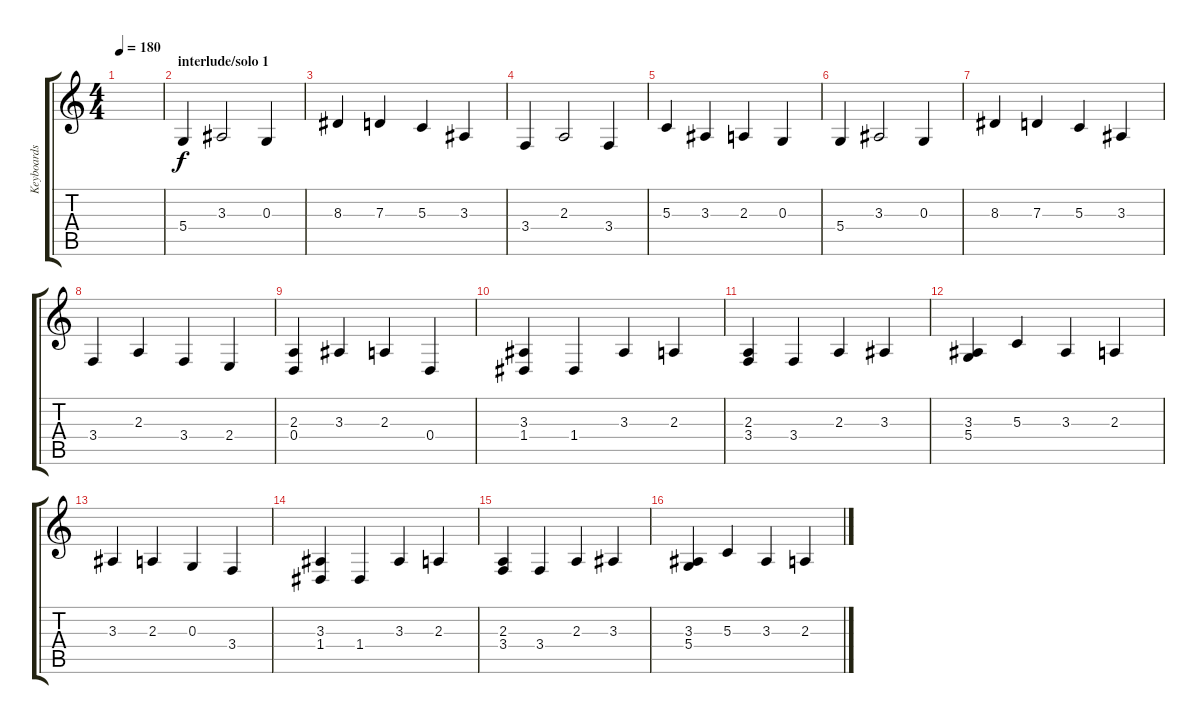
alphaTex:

\track ("Keyboards" "Keyboards") {instrument acousticgrandpiano}
\staff {score tabs}
\tuning (E4 B3 G3 D3 A2 E2) {hide}
\ts (4 4)
\tempo 180
\clef g2
\ks c
|
\section ("" "interlude/solo 1")
5.4.4 3.3.2 0.3.4 |
8.3.4 7.3.4 5.3.4 3.3.4 |
3.4.4 2.3.2 3.4.4 |
5.3.4 3.3.4 2.3.4 0.3.4 |
5.4.4 3.3.2 0.3.4 |
8.3.4 7.3.4 5.3.4 3.3.4 |
3.4.4 2.3.4 3.4.4 2.4.4 |
(2.3 0.4).4 3.3.4 2.3.4 0.4.4 |
(3.3 1.4).4 1.4.4 3.3.4 2.3.4 |
(2.3 3.4).4 3.4.4 2.3.4 3.3.4 |
(3.3 5.4).4 5.3.4 3.3.4 2.3.4 |
3.3.4 2.3.4 0.3.4 3.4.4 |
(3.3 1.4).4 1.4.4 3.3.4 2.3.4 |
(2.3 3.4).4 3.4.4 2.3.4 3.3.4 |
(3.3 5.4).4 5.3.4 3.3.4 2.3.4
